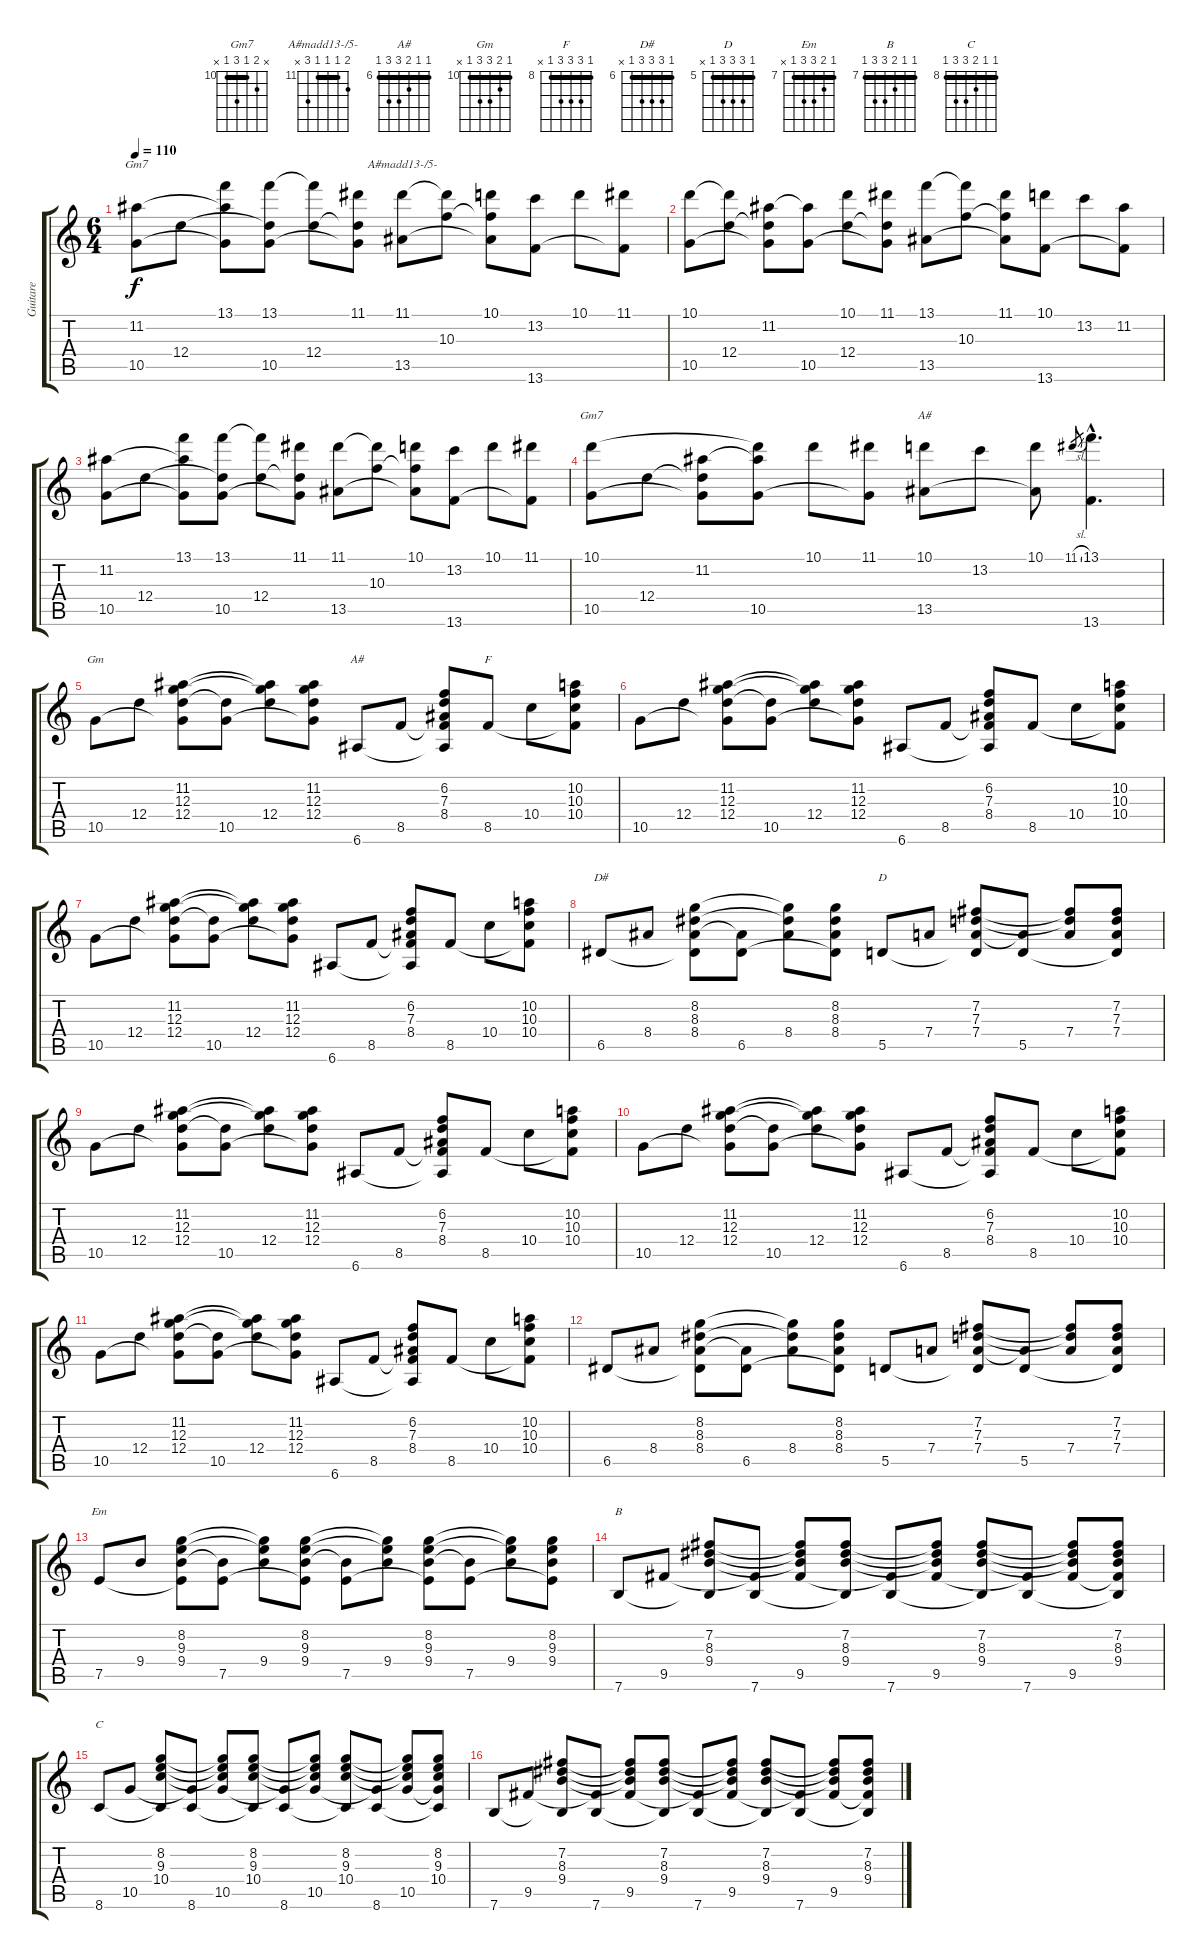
\track ("Guitare" "Guitare") {instrument acousticguitarnylon}
\staff {score tabs}
\tuning (E4 B3 G3 D3 A2 E2) {hide}
\chord ("Gm7" 13 11 10 12 10 x) {firstfret 10 barre 10}
\chord ("A#madd13-/5-" 12 11 11 11 13 x) {firstfret 11 barre 11}
\chord ("Gm7" x 11 10 12 10 x) {firstfret 10 barre 10}
\chord ("A#" 10 11 10 12 13 x) {firstfret 10 barre 10}
\chord ("Gm" 10 11 12 12 10 x) {firstfret 10 barre 10}
\chord ("A#" 6 6 7 8 8 6) {firstfret 6 barre 6}
\chord ("F" 8 10 10 10 8 x) {firstfret 8 barre 8}
\chord ("D#" 6 8 8 8 6 x) {firstfret 6 barre 6}
\chord ("D" 5 7 7 7 5 x) {firstfret 5 barre 5}
\chord ("Em" 7 8 9 9 7 x) {firstfret 7 barre 7}
\chord ("B" 7 7 8 9 9 7) {firstfret 7 barre 7}
\chord ("C" 8 8 9 10 10 8) {firstfret 8 barre 8}
\ts (6 4)
\tempo 110
\clef g2
\ks c
(11.2 10.5).8{ch "Gm7" dy f instrument acousticguitarnylon} 12.4.8 (13.1 11.2{t} 10.5{t}).8 (13.1 12.4{t} 10.5).8 (13.1{t} 12.4).8 (11.1 12.4{t} 10.5{t}).8 (11.1 13.5).8{ch "A#madd13-/5-"} (11.1{t} 10.3).8 (10.1 10.3{t} 13.5{t}).8 (13.2 13.6).8 10.1.8 (11.1 13.6{t}).8 |
(10.1 10.5).8 (10.1{t} 12.4).8 (11.2 12.4{t} 10.5{t}).8 (11.2{t} 10.5).8 (10.1 12.4).8 (11.1 12.4{t} 10.5{t}).8 (13.1 13.5).8 (13.1{t} 10.3).8 (11.1 10.3{t} 13.5{t}).8 (10.1 13.6).8 13.2.8 (11.2 13.6{t}).8 |
(11.2 10.5).8 12.4.8 (13.1 11.2{t} 10.5{t}).8 (13.1 12.4{t} 10.5).8 (13.1{t} 12.4).8 (11.1 12.4{t} 10.5{t}).8 (11.1 13.5).8 (11.1{t} 10.3).8 (10.1 10.3{t} 13.5{t}).8 (13.2 13.6).8 10.1.8 (11.1 13.6{t}).8 |
(10.1 10.5).8{ch "Gm7"} 12.4.8 (11.2 12.4{t} 10.5{t}).8 (10.1{t} 11.2{t} 10.5).8 10.1.8 (11.1 10.5{t}).8 (10.1 13.5).8{ch "A#"} 13.2.8 (10.1 13.5{t}).8 11.1{sl}.8{gr} (13.1{hac} 13.6{hac}).4{d} |
10.5.8{ch "Gm"} 12.4.8 (11.2 12.3 12.4 10.5{t}).8 (12.4{t} 10.5).8 (11.2{t} 12.3{t} 12.4).8 (11.2 12.3 12.4 10.5{t}).8 6.6.8{ch "A#"} 8.5.8 (6.2 7.3 8.4 8.5{t} 6.6{t}).8 8.5.8{ch "F"} 10.4.8 (10.2 10.3 10.4 8.5{t}).8 |
10.5.8 12.4.8 (11.2 12.3 12.4 10.5{t}).8 (12.4{t} 10.5).8 (11.2{t} 12.3{t} 12.4).8 (11.2 12.3 12.4 10.5{t}).8 6.6.8 8.5.8 (6.2 7.3 8.4 8.5{t} 6.6{t}).8 8.5.8 10.4.8 (10.2 10.3 10.4 8.5{t}).8 |
10.5.8 12.4.8 (11.2 12.3 12.4 10.5{t}).8 (12.4{t} 10.5).8 (11.2{t} 12.3{t} 12.4).8 (11.2 12.3 12.4 10.5{t}).8 6.6.8 8.5.8 (6.2 7.3 8.4 8.5{t} 6.6{t}).8 8.5.8 10.4.8 (10.2 10.3 10.4 8.5{t}).8 |
6.5.8{ch "D#"} 8.4.8 (8.2 8.3 8.4 6.5{t}).8 (8.4{t} 6.5).8 (8.2{t} 8.3{t} 8.4).8 (8.2 8.3 8.4 6.5{t}).8 5.5.8{ch "D"} 7.4.8 (7.2 7.3 7.4 5.5{t}).8 (7.4{t} 5.5).8 (7.2{t} 7.3{t} 7.4).8 (7.2 7.3 7.4 5.5{t}).8 |
10.5.8 12.4.8 (11.2 12.3 12.4 10.5{t}).8 (12.4{t} 10.5).8 (11.2{t} 12.3{t} 12.4).8 (11.2 12.3 12.4 10.5{t}).8 6.6.8 8.5.8 (6.2 7.3 8.4 8.5{t} 6.6{t}).8 8.5.8 10.4.8 (10.2 10.3 10.4 8.5{t}).8 |
10.5.8 12.4.8 (11.2 12.3 12.4 10.5{t}).8 (12.4{t} 10.5).8 (11.2{t} 12.3{t} 12.4).8 (11.2 12.3 12.4 10.5{t}).8 6.6.8 8.5.8 (6.2 7.3 8.4 8.5{t} 6.6{t}).8 8.5.8 10.4.8 (10.2 10.3 10.4 8.5{t}).8 |
10.5.8 12.4.8 (11.2 12.3 12.4 10.5{t}).8 (12.4{t} 10.5).8 (11.2{t} 12.3{t} 12.4).8 (11.2 12.3 12.4 10.5{t}).8 6.6.8 8.5.8 (6.2 7.3 8.4 8.5{t} 6.6{t}).8 8.5.8 10.4.8 (10.2 10.3 10.4 8.5{t}).8 |
6.5.8 8.4.8 (8.2 8.3 8.4 6.5{t}).8 (8.4{t} 6.5).8 (8.2{t} 8.3{t} 8.4).8 (8.2 8.3 8.4 6.5{t}).8 5.5.8 7.4.8 (7.2 7.3 7.4 5.5{t}).8 (7.4{t} 5.5).8 (7.2{t} 7.3{t} 7.4).8 (7.2 7.3 7.4 5.5{t}).8 |
7.5.8{ch "Em"} 9.4.8 (8.2 9.3 9.4 7.5{t}).8 (9.4{t} 7.5).8 (8.2{t} 9.3{t} 9.4).8 (8.2 9.3 9.4 7.5{t}).8 (9.4{t} 7.5).8 (8.2{t} 9.3{t} 9.4).8 (8.2 9.3 9.4 7.5{t}).8 (9.4{t} 7.5).8 (8.2{t} 9.3{t} 9.4).8 (8.2 9.3 9.4 7.5{t}).8 |
7.6.8{ch "B"} 9.5.8 (7.2 8.3 9.4 7.6{t}).8 (9.5{t} 7.6).8 (7.2{t} 8.3{t} 9.4{t} 9.5).8 (7.2 8.3 9.4 7.6{t}).8 (9.5{t} 7.6).8 (7.2{t} 8.3{t} 9.4{t} 9.5).8 (7.2 8.3 9.4 7.6{t}).8 (9.5{t} 7.6).8 (7.2{t} 8.3{t} 9.4{t} 9.5).8 (7.2 8.3 9.4 9.5{t} 7.6{t}).8 |
8.6.8{ch "C"} 10.5.8 (8.2 9.3 10.4 8.6{t}).8 (10.5{t} 8.6).8 (8.2{t} 9.3{t} 10.4{t} 10.5).8 (8.2 9.3 10.4 8.6{t}).8 (10.5{t} 8.6).8 (8.2{t} 9.3{t} 10.4{t} 10.5).8 (8.2 9.3 10.4 8.6{t}).8 (10.5{t} 8.6).8 (8.2{t} 9.3{t} 10.4{t} 10.5).8 (8.2 9.3 10.4 10.5{t} 8.6{t}).8 |
7.6.8 9.5.8 (7.2 8.3 9.4 7.6{t}).8 (9.5{t} 7.6).8 (7.2{t} 8.3{t} 9.4{t} 9.5).8 (7.2 8.3 9.4 7.6{t}).8 (9.5{t} 7.6).8 (7.2{t} 8.3{t} 9.4{t} 9.5).8 (7.2 8.3 9.4 7.6{t}).8 (9.5{t} 7.6).8 (7.2{t} 8.3{t} 9.4{t} 9.5).8 (7.2 8.3 9.4 9.5{t} 7.6{t}).8
